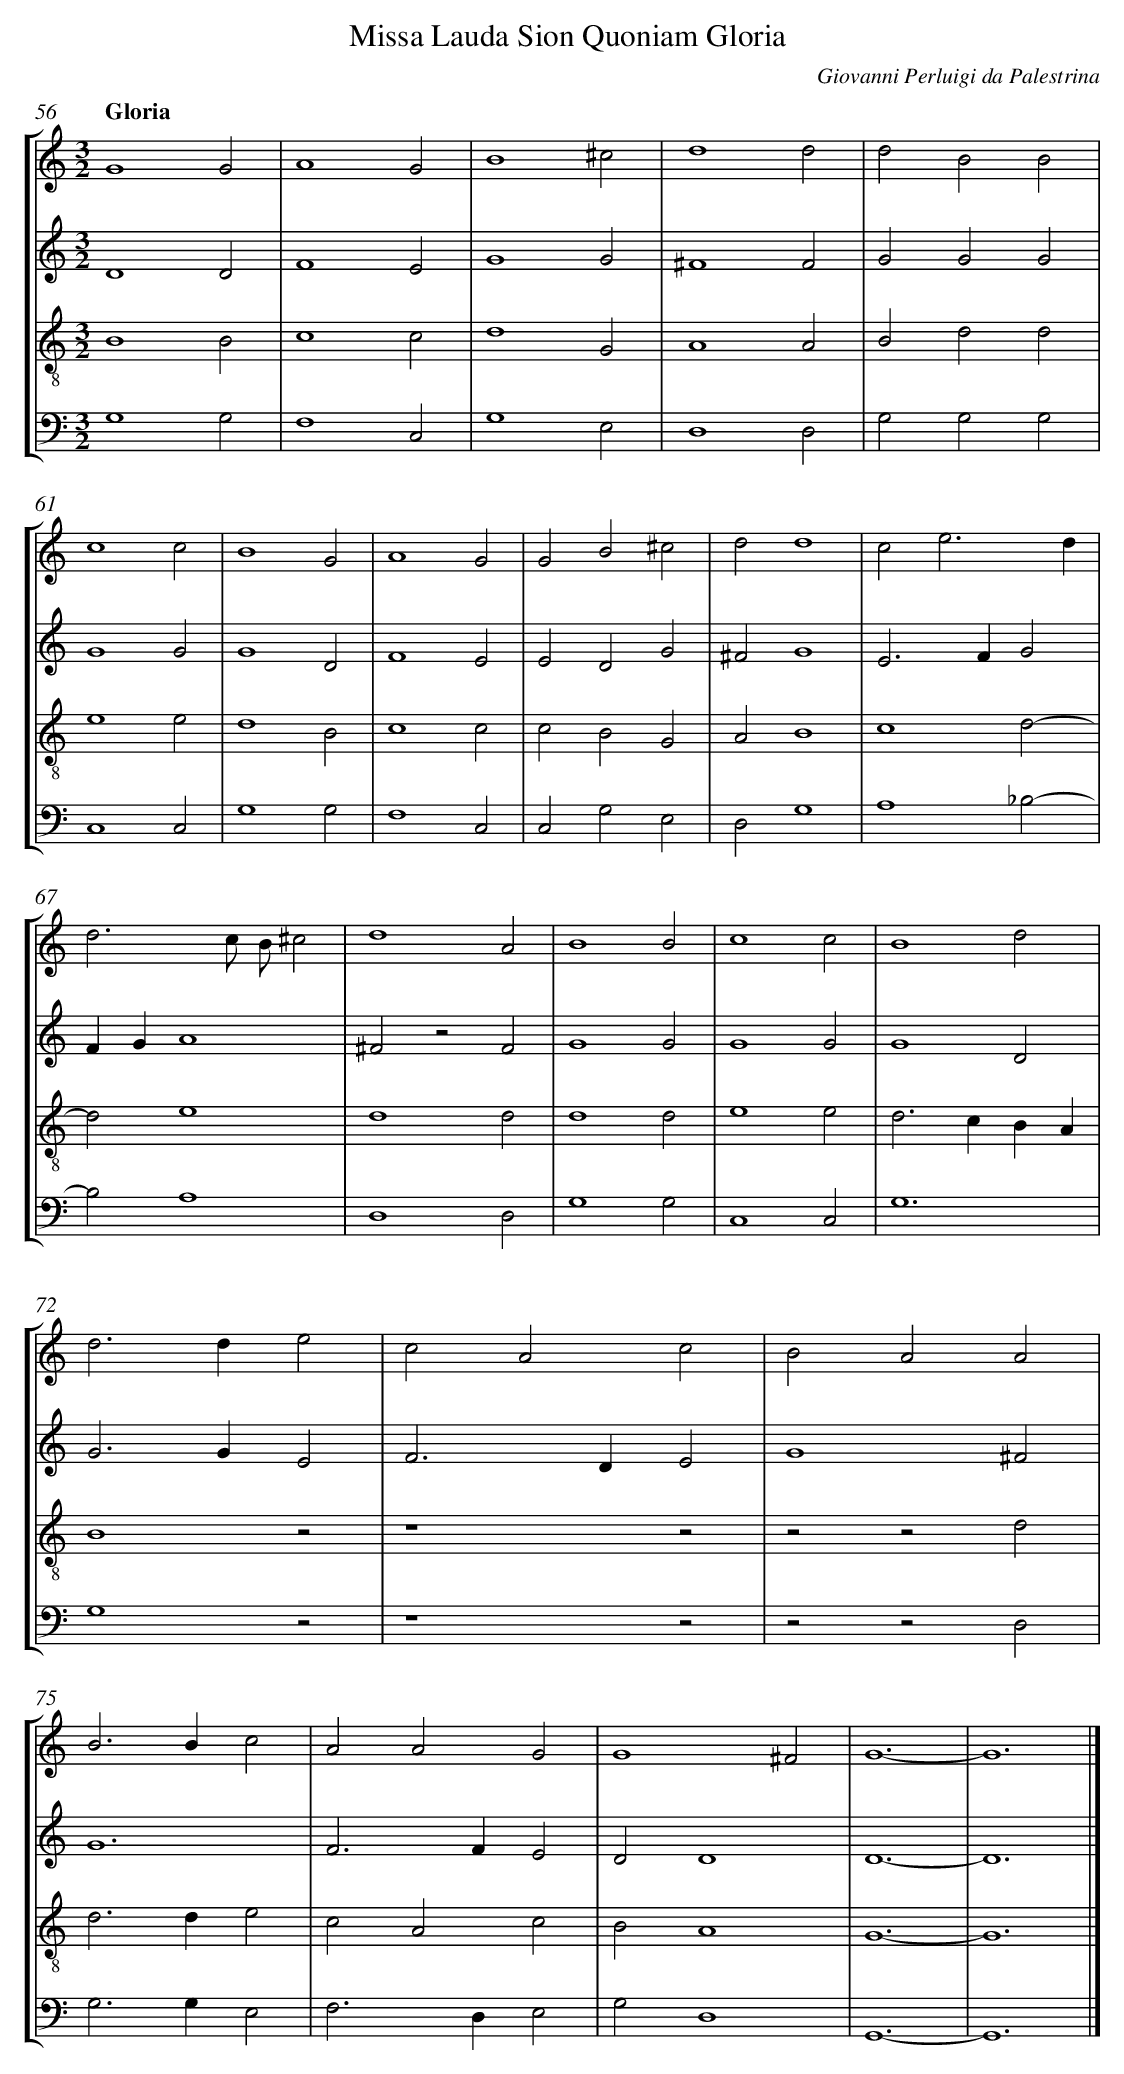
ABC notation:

X:1
T: Missa Lauda Sion Quoniam Gloria
C: Giovanni Perluigi da Palestrina
L: 1/4
M: 3/2
Q: "Gloria"
%%staves [1 2 3 4]
V: 1 clef=treble
V: 2 clef=treble
V: 3 clef=treble-8
V: 4 clef=bass
K: C
[V:1] G4G2 |
[V:2] D4D2 |
[V:3] B4B2 |
[V:4] G,4G,2 |
[V:1] A4G2 |
[V:2] F4E2 |
[V:3] c4c2 |
[V:4] F,4C,2 |
[V:1] B4^c2 |
[V:2] G4G2 |
[V:3] d4G2 |
[V:4] G,4E,2 |
[V:1] d4d2 |
[V:2] ^F4F2 |
[V:3] A4A2 |
[V:4] D,4D,2 |
[V:1] d2B2B2 |
[V:2] G2G2G2 |
[V:3] B2d2d2 |
[V:4] G,2G,2G,2 |
[V:1] c4c2 |
[V:2] G4G2 |
[V:3] e4e2 |
[V:4] C,4C,2 |
[V:1] B4G2 |
[V:2] G4D2 |
[V:3] d4B2 |
[V:4] G,4G,2 |
[V:1] A4G2 |
[V:2] F4E2 |
[V:3] c4c2 |
[V:4] F,4C,2 |
[V:1] G2B2^c2 |
[V:2] E2D2G2 |
[V:3] c2B2G2 |
[V:4] C,2G,2E,2 |
[V:1] d2d4 |
[V:2] ^F2G4 |
[V:3] A2B4 |
[V:4] D,2G,4 |
[V:1] c2e3d |
[V:2] E2>F2G2 |
[V:3] c4d2- |
[V:4] A,4_B,2- |
[V:1] d3c/ B/^c2 |
[V:2] FGA4 |
[V:3] d2e4 |
[V:4] B,2A,4 |
[V:1] d4A2 |
[V:2] ^F2z2F2 |
[V:3] d4d2 |
[V:4] D,4D,2 |
[V:1] B4B2 |
[V:2] G4G2 |
[V:3] d4d2 |
[V:4] G,4G,2 |
[V:1] c4c2 |
[V:2] G4G2 |
[V:3] e4e2 |
[V:4] C,4C,2 |
[V:1] B4d2 |
[V:2] G4D2 |
[V:3] d2>c2BA |
[V:4] G,6 |
[V:1] d2>d2e2 |
[V:2] G2>G2E2 |
[V:3] B4z2 |
[V:4] G,4z2 |
[V:1] c2A2c2 |
[V:2] F2>D2E2 |
[V:3] z4z2 |
[V:4] z4z2 |
[V:1] B2A2A2 |
[V:2] G4^F2 |
[V:3] z2z2d2 |
[V:4] z2z2D,2 |
[V:1] B2>B2c2 |
[V:2] G6 |
[V:3] d2>d2e2 |
[V:4] G,2>G,2E,2 |
[V:1] A2A2G2 |
[V:2] F2>F2E2 |
[V:3] c2A2c2 |
[V:4] F,2>D,2E,2 |
[V:1] G4^F2 |
[V:2] D2D4 |
[V:3] B2A4 |
[V:4] G,2D,4 |
[V:1] G6- |
[V:2] D6- |
[V:3] G6- |
[V:4] G,,6- |
[V:1] G6 |]
[V:2] D6 |]
[V:3] G6 |]
[V:4] G,,6 |]
